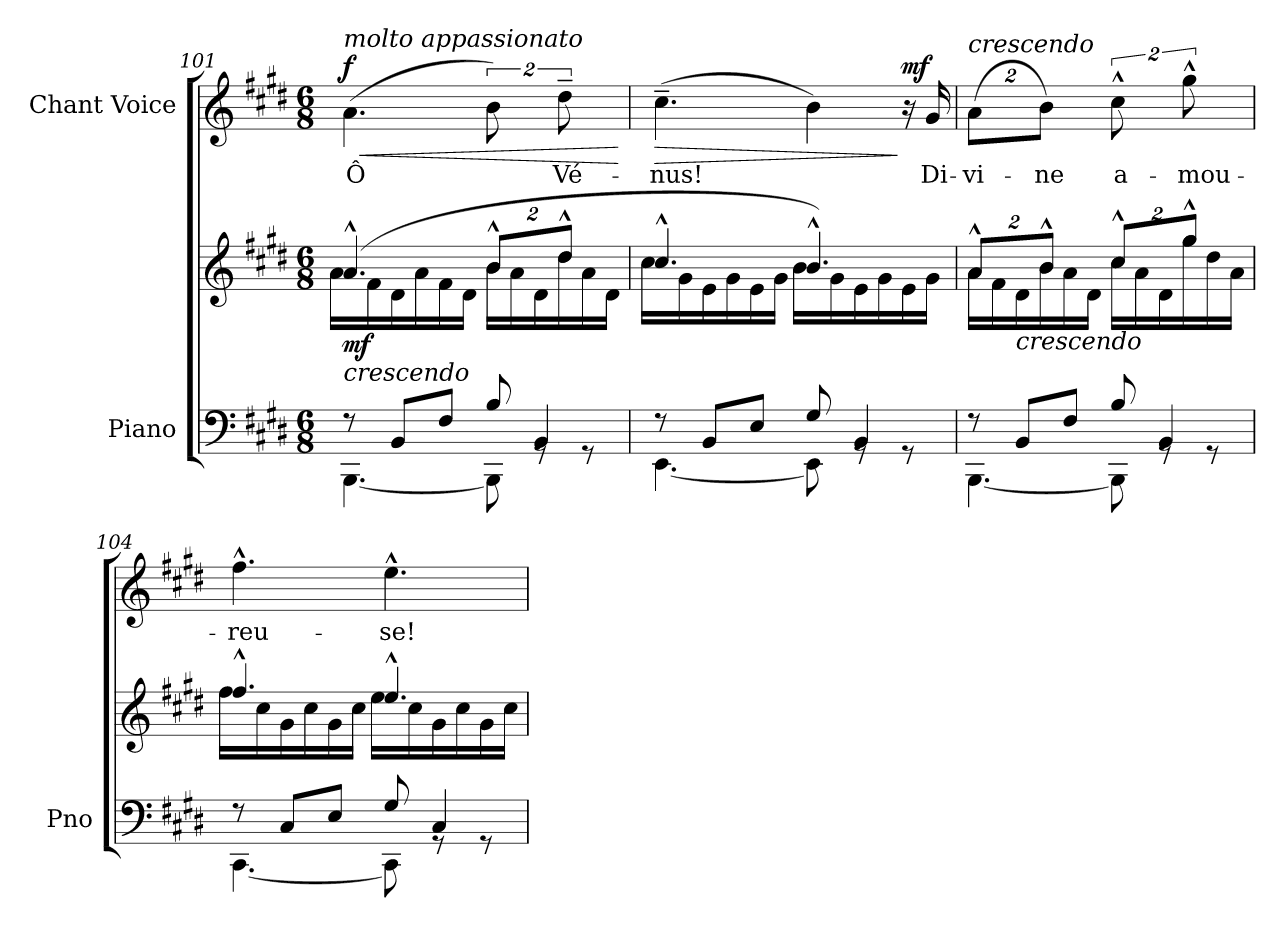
**kern	**kern	**dynam	**kern	**text	**dynam
*part2	*part2	*part2	*part1	*part1	*part1
*staff3	*staff2	*staff2/3	*staff1	*staff1	*staff1
*I"Piano	*	*	*I"Chant Voice	*	*
*I'Pno	*	*	*	*	*
*clefF4	*clefG2	*	*clefG2	*	*
*k[f#c#g#d#]	*k[f#c#g#d#]	*	*k[f#c#g#d#]	*	*
*M6/8	*M6/8	*	*M6/8	*	*
=101	=101	=101	=101	=101	=101
*^	*^	*	*	*	*
!	!	!	!	!	!LO:TX:a:i:t=molto appassionato	!	!
!	!	!LO:TX:b:i:t=crescendo	!	!	!	!	!
!	!	!	!	!LO:DY:b	!	!LO:LY:b	!LO:HP:b
!	!	!	!	!	!	!	!LO:DY:n=1:a
8r	[4.BBB\	(>4.a^^/	16a\LL	mf	(>4.a\	Ô	< f
.	.	.	16f#\	.	.	.	.
8BB/L	.	.	16d#\	.	.	.	.
.	.	.	16a\	.	.	.	.
8F#/J	.	.	16f#\	.	.	.	.
.	.	.	16d#\JJ	.	.	.	.
*	*	*Xbrackettup	*	*	*	*	*
8B/	8BBB\]	16%3b^^/L	16b\LL	.	16%3b\)	.	.
.	.	.	16a\	.	.	.	.
4BB/	8rGG	.	16d#\	.	.	.	.
!	!	!	!	!	!	!LO:LY:b	!
.	.	16%3dd#^^/J	16dd#\	.	16%3dd#~\	Vé-	.
.	8rGG	.	16a\	.	.	.	.
.	.	.	16d#\JJ	.	.	.	.
*v	*v	*	*	*	*	*	*
*	*v	*v	*	*	*	*
.	.	.	.	.	[
=102	=102	=102	=102	=102	=102
*^	*^	*	*	*	*
!	!	!	!	!	!	!LO:LY:b	!LO:HP:b
8r	[4.EE\	4.cc#^^/	16cc#\LL	.	(>4.cc#~\	-nus!	>
.	.	.	16g#\	.	.	.	.
8BB/L	.	.	16e\	.	.	.	.
.	.	.	16g#\	.	.	.	.
8E/J	.	.	16e\	.	.	.	.
.	.	.	16g#\JJ	.	.	.	.
8G#/	8EE\]	4.b^^/)	16b\LL	.	4b\)	.	.
.	.	.	16g#\	.	.	.	.
4BB/	8rGG	.	16e\	.	.	.	.
.	.	.	16g#\	.	.	.	.
!	!	!	!	!	!	!	!LO:DY:n=1:a
.	8rGG	.	16e\	.	16r	.	] mf
!	!	!	!	!	!	!LO:LY:b	!LO:DY:n=2:a
!	!	!	!	!	!	!	!LO:DY:n=3:a
.	.	.	16g#\JJ	.	16g#/	Di-	other-dynamics f
!!LO:PB:g=z
=103	=103	=103	=103	=103	=103	=103	=103
*	*	*	*	*	*Xbrackettup	*	*
!	!	!	!	!	!LO:TX:a:i:t=crescendo	!	!
!	!	!	!	!LO:DY:a=2	!	!LO:LY:b	!
!	!	!	!	!LO:DY:n=1:a=2	!	!	!
8r	[4.BBB\	16%3a^^/L	16a\LL	other-dynamics f	(>16%3a\L	- vi-	.
.	.	.	16f#\	.	.	.	.
!	!	!	!LO:TX:b:i:t=crescendo	!	!	!	!
8BB/L	.	.	16d#\	.	.	.	.
!	!	!	!	!	!	!LO:LY:b	!
.	.	16%3b^^/J	16b\	.	16%3b\J)	-ne	.
8F#/J	.	.	16a\	.	.	.	.
.	.	.	16d#\JJ	.	.	.	.
*	*	*	*	*	*brackettup	*	*
!	!	!	!	!	!	!LO:LY:b	!
8B/	8BBB\]	16%3cc#^^/L	16cc#\LL	.	16%3cc#^^\	a-	.
.	.	.	16a\	.	.	.	.
4BB/	8rGG	.	16d#\	.	.	.	.
!	!	!	!	!	!	!LO:LY:b	!
.	.	16%3gg#^^/J	16gg#\	.	16%3gg#^^\	-mou-	.
.	8rGG	.	16dd#\	.	.	.	.
.	.	.	16a\JJ	.	.	.	.
=104	=104	=104	=104	=104	=104	=104	=104
!	!	!	!	!	!	!LO:LY:b	!
8r	[4.CC#\	4.ff#^^/	16ff#\LL	.	4.ff#^^\	-reu-	.
.	.	.	16cc#\	.	.	.	.
8C#/L	.	.	16g#\	.	.	.	.
.	.	.	16cc#\	.	.	.	.
8E/J	.	.	16g#\	.	.	.	.
.	.	.	16cc#\JJ	.	.	.	.
!	!	!	!	!	!	!LO:LY:b	!
8G#/	8CC#\]	4.ee^^/	16ee\LL	.	4.ee^^\	-se!	.
.	.	.	16cc#\	.	.	.	.
4C#/	8rGG	.	16g#\	.	.	.	.
.	.	.	16cc#\	.	.	.	.
.	8rGG	.	16g#\	.	.	.	.
.	.	.	16cc#\JJ	.	.	.	.
*v	*v	*	*	*	*	*	*
*	*v	*v	*	*	*	*
=	=	=	=	=	=
*-	*-	*-	*-	*-	*-
